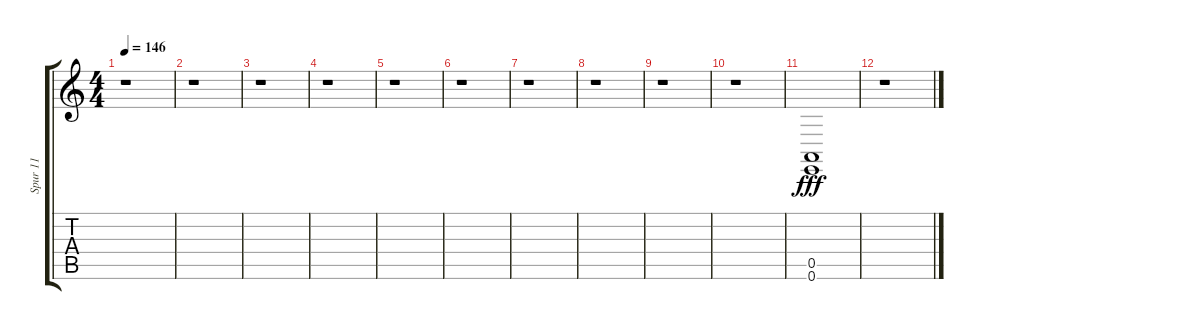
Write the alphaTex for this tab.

\track ("Spur 11" "Spur 11") {instrument taikodrum}
\staff {score tabs}
\tuning (E4 B3 G3 D3 A2 E2) {hide}
\ts (4 4)
\tempo 146
\clef g2
\ks c
r.1{dy fff} |
r.1 |
r.1 |
r.1 |
r.1 |
r.1 |
r.1 |
r.1 |
r.1 |
r.1 |
(0.5 0.6).1 |
r.1
